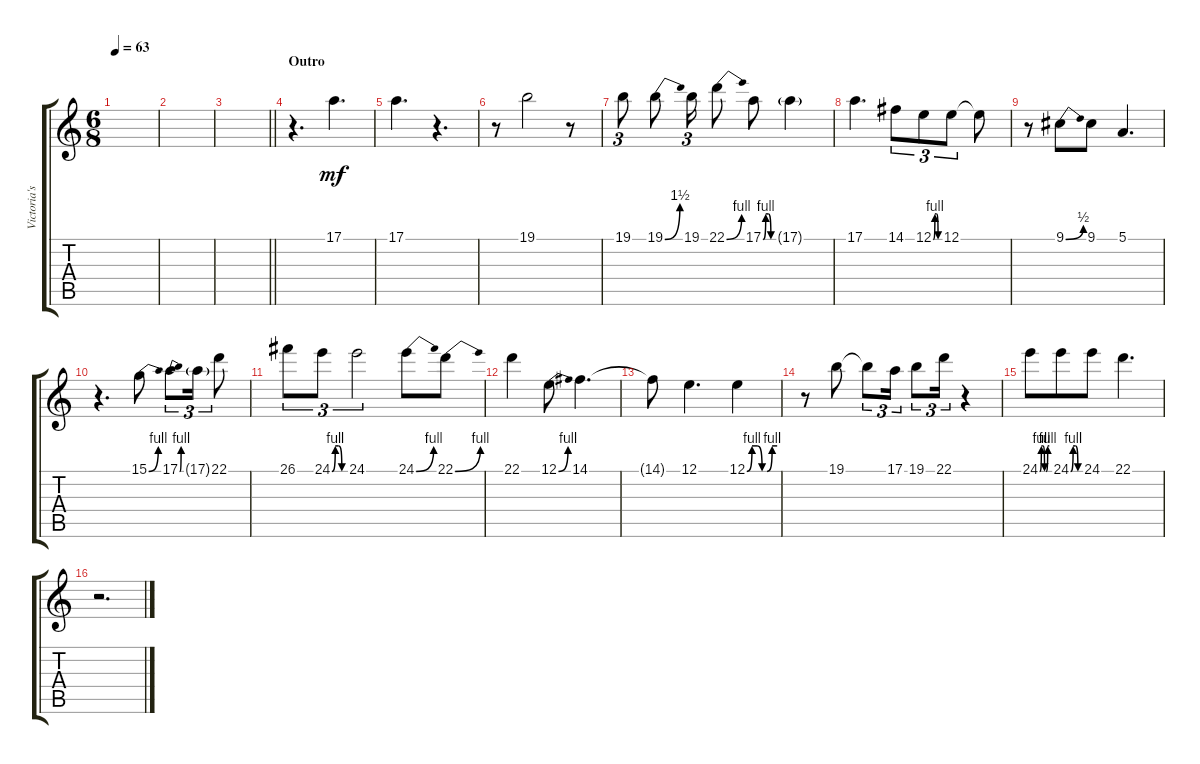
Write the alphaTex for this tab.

\track ("Victoria's Wail" "Victoria's") {instrument flute}
\staff {score tabs}
\tuning (E4 B3 G3 D3 A2 E2) {hide}
\ts (6 8)
\tempo 63
\clef g2
\ks c
|
|
\barLineRight lightlight
|
\section ("" "Outro")
r.4{d volume 13} 17.1.4{d dy mf} |
17.1.4{d} r.4{d} |
r.8 19.1.2 r.8 |
19.1.8{tu (3 2)} 19.1{be (bend 0 0 60 6)}.8 19.1.16{tu (3 2)} 22.1{be (bend 0 0 60 4)}.8 17.1{be (custom 0 0 15 4 30 4 45 0 60 0)}.8 17.1{g}.4 |
17.1.4{d} 14.1.8{tu (3 2)} 12.1{be (custom 0 0 15 4 30 4 45 0 60 0)}.8{tu (3 2)} 12.1.8{tu (3 2)} 12.1{t}.8 |
r.8 9.1{be (bend 0 0 60 2)}.8 9.1.8 5.1.4{d} |
r.4{d} 15.1{be (bend 0 0 60 4)}.8 17.1{be (bend 0 0 60 4)}.8{tu (3 2)} 17.1{g}.16{tu (3 2)} 22.1.8 |
26.1.8{tu (3 2)} 24.1{be (custom 0 0 15 4 30 4 45 0 60 0)}.8{tu (3 2)} 24.1.2{tu (3 2)} 24.1{be (bend 0 0 60 4)}.8 22.1{be (bend 0 0 60 4)}.8 |
22.1.4 12.1{be (bend 0 0 60 4)}.8 14.1.4{d} |
14.1{t}.8 12.1.4{d} 12.1{be (custom 0 0 10 4 20 4 30 0 40 0 50 4 60 4)}.4 |
r.8 19.1.8 19.1{t}.8{tu (3 2)} 17.1.16{tu (3 2)} 19.1.8{tu (3 2)} 22.1.16{tu (3 2)} r.4 |
24.1{be (custom 0 0 10 4 20 4 30 0 40 0 50 4 60 4)}.8 24.1{be (custom 0 0 15 4 30 4 45 0 60 0)}.8 24.1.8 22.1.4{d} |
r.2{d}
